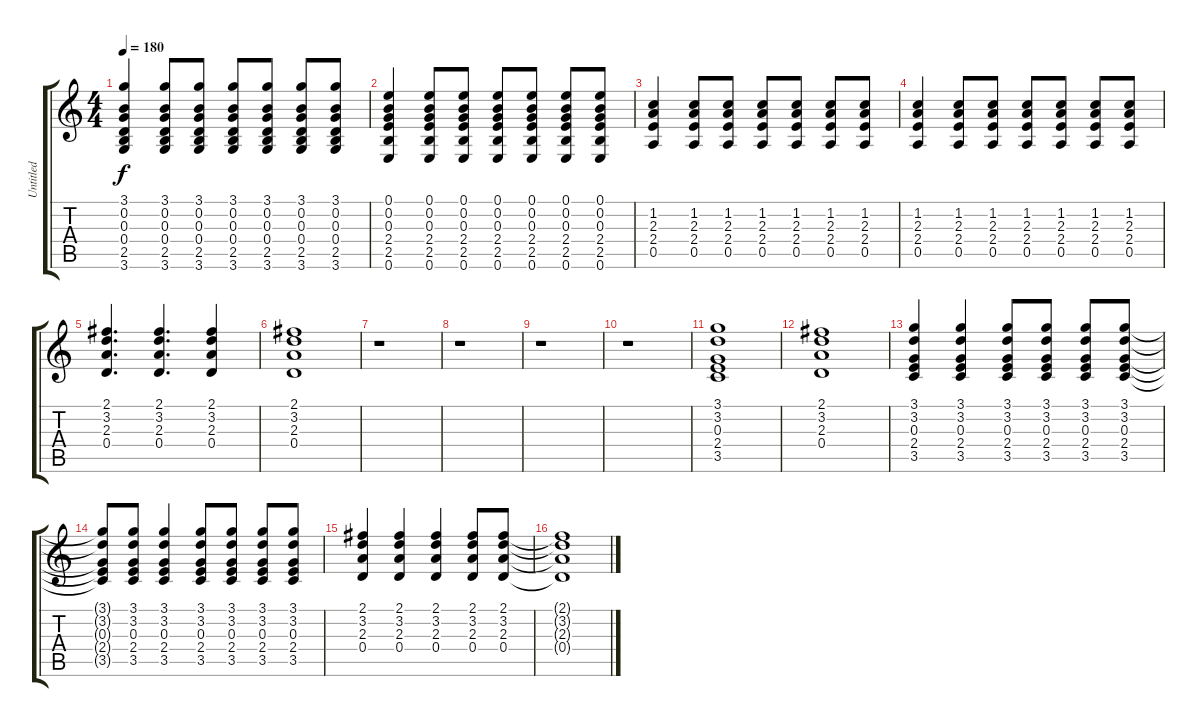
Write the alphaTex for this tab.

\track ("Untitled" "Untitled") {instrument acousticguitarsteel}
\staff {score tabs}
\tuning (E4 B3 G3 D3 A2 E2) {hide}
\ts (4 4)
\tempo 180
\clef g2
\ks c
(3.1 0.2 0.3 0.4 2.5 3.6).4{dy f} (3.1 0.2 0.3 0.4 2.5 3.6).8 (3.1 0.2 0.3 0.4 2.5 3.6).8 (3.1 0.2 0.3 0.4 2.5 3.6).8 (3.1 0.2 0.3 0.4 2.5 3.6).8 (3.1 0.2 0.3 0.4 2.5 3.6).8 (3.1 0.2 0.3 0.4 2.5 3.6).8 |
(0.1 0.2 0.3 2.4 2.5 0.6).4 (0.1 0.2 0.3 2.4 2.5 0.6).8 (0.1 0.2 0.3 2.4 2.5 0.6).8 (0.1 0.2 0.3 2.4 2.5 0.6).8 (0.1 0.2 0.3 2.4 2.5 0.6).8 (0.1 0.2 0.3 2.4 2.5 0.6).8 (0.1 0.2 0.3 2.4 2.5 0.6).8 |
(1.2 2.3 2.4 0.5).4 (1.2 2.3 2.4 0.5).8 (1.2 2.3 2.4 0.5).8 (1.2 2.3 2.4 0.5).8 (1.2 2.3 2.4 0.5).8 (1.2 2.3 2.4 0.5).8 (1.2 2.3 2.4 0.5).8 |
(1.2 2.3 2.4 0.5).4 (1.2 2.3 2.4 0.5).8 (1.2 2.3 2.4 0.5).8 (1.2 2.3 2.4 0.5).8 (1.2 2.3 2.4 0.5).8 (1.2 2.3 2.4 0.5).8 (1.2 2.3 2.4 0.5).8 |
(2.1 3.2 2.3 0.4).4{d} (2.1 3.2 2.3 0.4).4{d} (2.1 3.2 2.3 0.4).4 |
(2.1 3.2 2.3 0.4).1 |
r.1 |
r.1 |
r.1 |
r.1 |
(3.1 3.2 0.3 2.4 3.5).1 |
(2.1 3.2 2.3 0.4).1 |
(3.1 3.2 0.3 2.4 3.5).4 (3.1 3.2 0.3 2.4 3.5).4 (3.1 3.2 0.3 2.4 3.5).8 (3.1 3.2 0.3 2.4 3.5).8 (3.1 3.2 0.3 2.4 3.5).8 (3.1 3.2 0.3 2.4 3.5).8 |
(3.1{t} 3.2{t} 0.3{t} 2.4{t} 3.5{t}).8 (3.1 3.2 0.3 2.4 3.5).8 (3.1 3.2 0.3 2.4 3.5).4 (3.1 3.2 0.3 2.4 3.5).8 (3.1 3.2 0.3 2.4 3.5).8 (3.1 3.2 0.3 2.4 3.5).8 (3.1 3.2 0.3 2.4 3.5).8 |
(2.1 3.2 2.3 0.4).4 (2.1 3.2 2.3 0.4).4 (2.1 3.2 2.3 0.4).4 (2.1 3.2 2.3 0.4).8 (2.1 3.2 2.3 0.4).8 |
(2.1{t} 3.2{t} 2.3{t} 0.4{t}).1
